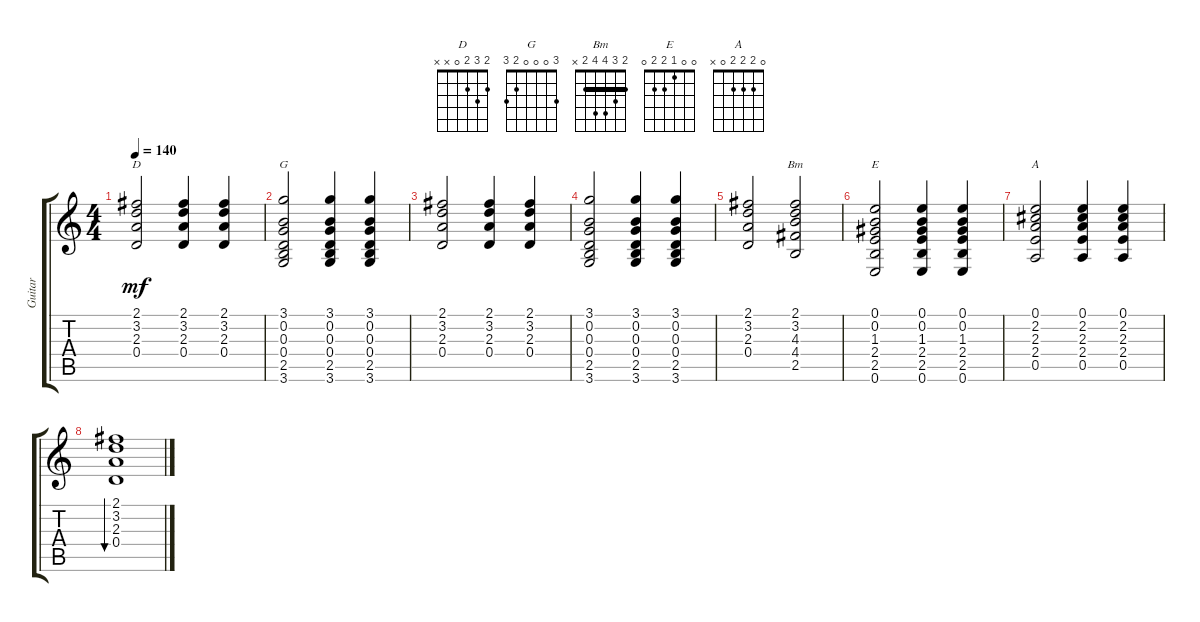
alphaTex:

\track ("Guitar" "Guitar") {instrument acousticguitarnylon}
\staff {score tabs}
\tuning (E4 B3 G3 D3 A2 E2) {hide}
\chord ("D" 2 3 2 0 x x)
\chord ("G" 3 0 0 0 2 3)
\chord ("Bm" 2 3 4 4 2 x) {barre 2}
\chord ("E" 0 0 1 2 2 0)
\chord ("A" 0 2 2 2 0 x)
\ts (4 4)
\tempo 140
\clef g2
\ks c
(2.1 3.2 2.3 0.4).2{ch "D" dy mf} (2.1 3.2 2.3 0.4).4 (2.1 3.2 2.3 0.4).4 |
(3.1 0.2 0.3 0.4 2.5 3.6).2{ch "G"} (3.1 0.2 0.3 0.4 2.5 3.6).4 (3.1 0.2 0.3 0.4 2.5 3.6).4 |
(2.1 3.2 2.3 0.4).2 (2.1 3.2 2.3 0.4).4 (2.1 3.2 2.3 0.4).4 |
(3.1 0.2 0.3 0.4 2.5 3.6).2 (3.1 0.2 0.3 0.4 2.5 3.6).4 (3.1 0.2 0.3 0.4 2.5 3.6).4 |
(2.1 3.2 2.3 0.4).2 (2.1 3.2 4.3 4.4 2.5).2{ch "Bm"} |
(0.1 0.2 1.3 2.4 2.5 0.6).2{ch "E"} (0.1 0.2 1.3 2.4 2.5 0.6).4 (0.1 0.2 1.3 2.4 2.5 0.6).4 |
(0.1 2.2 2.3 2.4 0.5).2{ch "A"} (0.1 2.2 2.3 2.4 0.5).4 (0.1 2.2 2.3 2.4 0.5).4 |
(2.1 3.2 2.3 0.4).1{bu 30}
